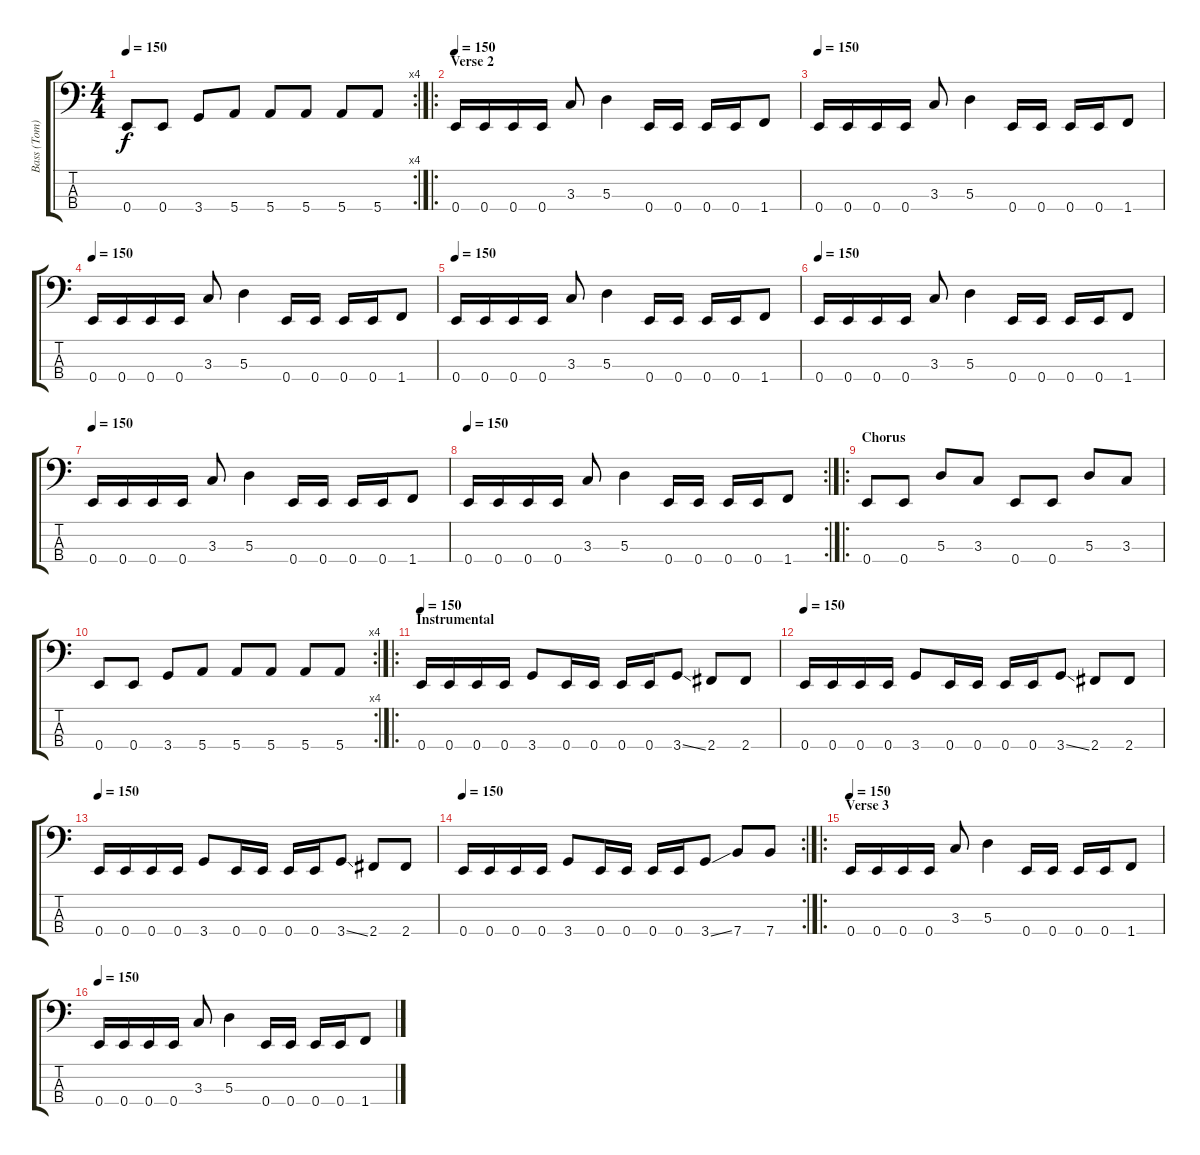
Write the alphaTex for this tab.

\track ("Bass (Tom)" "Bass (Tom)") {instrument electricbasspick}
\staff {score tabs}
\tuning (G2 D2 A1 E1) {hide}
\rc 4
\ts (4 4)
\tempo 150
\clef f4
\ks c
0.4.8{dy f} 0.4.8 3.4.8 5.4.8 5.4.8 5.4.8 5.4.8 5.4.8 |
\ro
\section ("" "Verse 2")
\tempo 150
0.4.16 0.4.16 0.4.16 0.4.16 3.3.8 5.3.4 0.4.16 0.4.16 0.4.16 0.4.16 1.4.8 |
\tempo 150
0.4.16 0.4.16 0.4.16 0.4.16 3.3.8 5.3.4 0.4.16 0.4.16 0.4.16 0.4.16 1.4.8 |
\tempo 150
0.4.16 0.4.16 0.4.16 0.4.16 3.3.8 5.3.4 0.4.16 0.4.16 0.4.16 0.4.16 1.4.8 |
\tempo 150
0.4.16 0.4.16 0.4.16 0.4.16 3.3.8 5.3.4 0.4.16 0.4.16 0.4.16 0.4.16 1.4.8 |
\tempo 150
0.4.16 0.4.16 0.4.16 0.4.16 3.3.8 5.3.4 0.4.16 0.4.16 0.4.16 0.4.16 1.4.8 |
\tempo 150
0.4.16 0.4.16 0.4.16 0.4.16 3.3.8 5.3.4 0.4.16 0.4.16 0.4.16 0.4.16 1.4.8 |
\rc 2
\tempo 150
0.4.16 0.4.16 0.4.16 0.4.16 3.3.8 5.3.4 0.4.16 0.4.16 0.4.16 0.4.16 1.4.8 |
\ro
\section ("" "Chorus")
0.4.8 0.4.8 5.3.8 3.3.8 0.4.8 0.4.8 5.3.8 3.3.8 |
\rc 4
0.4.8 0.4.8 3.4.8 5.4.8 5.4.8 5.4.8 5.4.8 5.4.8 |
\ro
\section ("" "Instrumental")
\tempo 150
0.4.16 0.4.16 0.4.16 0.4.16 3.4.8 0.4.16 0.4.16 0.4.16 0.4.16 3.4{ss}.8 2.4.8 2.4.8 |
\tempo 150
0.4.16 0.4.16 0.4.16 0.4.16 3.4.8 0.4.16 0.4.16 0.4.16 0.4.16 3.4{ss}.8 2.4.8 2.4.8 |
\tempo 150
0.4.16 0.4.16 0.4.16 0.4.16 3.4.8 0.4.16 0.4.16 0.4.16 0.4.16 3.4{ss}.8 2.4.8 2.4.8 |
\rc 2
\tempo 150
0.4.16 0.4.16 0.4.16 0.4.16 3.4.8 0.4.16 0.4.16 0.4.16 0.4.16 3.4{ss}.8 7.4.8 7.4.8 |
\ro
\section ("" "Verse 3")
\tempo 150
0.4.16 0.4.16 0.4.16 0.4.16 3.3.8 5.3.4 0.4.16 0.4.16 0.4.16 0.4.16 1.4.8 |
\tempo 150
0.4.16 0.4.16 0.4.16 0.4.16 3.3.8 5.3.4 0.4.16 0.4.16 0.4.16 0.4.16 1.4.8
